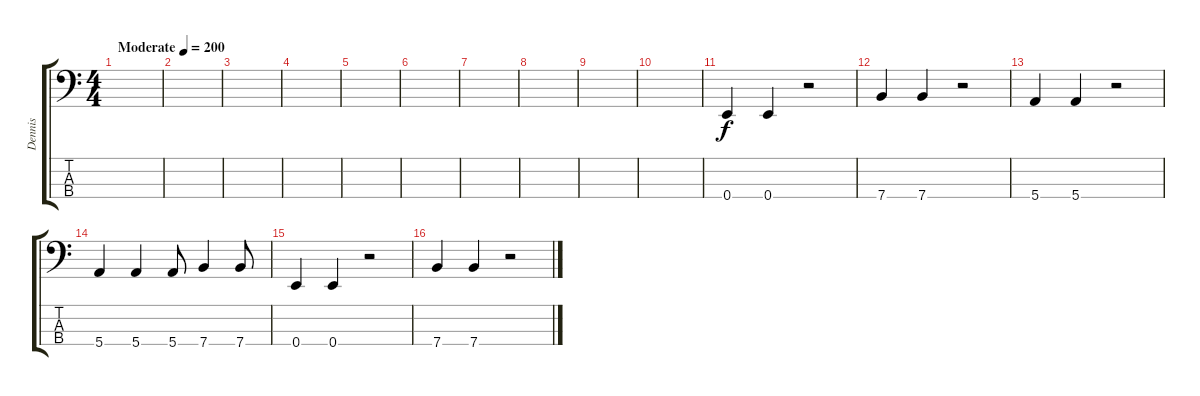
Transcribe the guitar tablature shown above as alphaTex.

\track ("Dennis" "Dennis") {instrument electricbassfinger}
\staff {score tabs}
\tuning (G2 D2 A1 E1) {hide}
\ts (4 4)
\tempo (200 "Moderate")
\clef f4
\ks c
|
|
|
|
|
|
|
|
|
|
0.4.4 0.4.4 r.2 |
7.4.4 7.4.4 r.2 |
5.4.4 5.4.4 r.2 |
5.4.4 5.4.4 5.4.8 7.4.4 7.4.8 |
0.4.4 0.4.4 r.2 |
7.4.4 7.4.4 r.2
